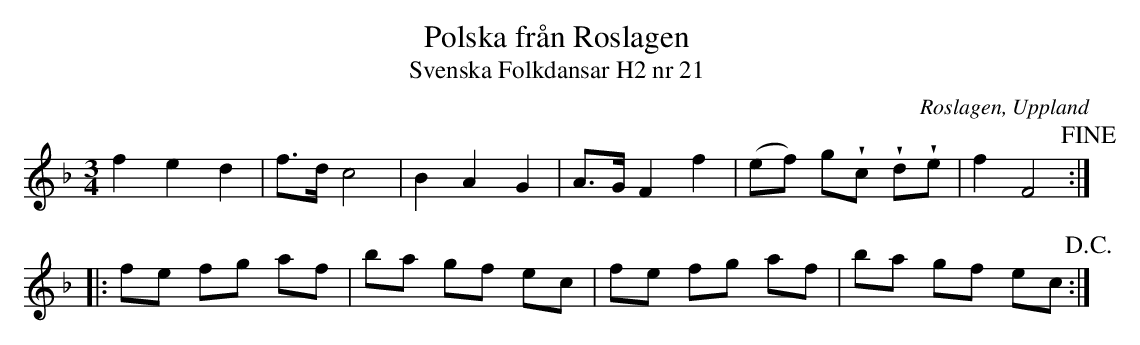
X:1
T:Polska från Roslagen
T:Svenska Folkdansar H2 nr 21
O:Roslagen, Uppland
U:V = wedge
M:3/4
L:1/8
K:F
f2 e2 d2 | f>d c4 | B2 A2 G2 | A>G F2 f2 | (ef) gVc VdVe | f2 F4 !fine! ::
fe fg af | ba gf ec | fe fg af | ba gf ec !D.C.! :|
